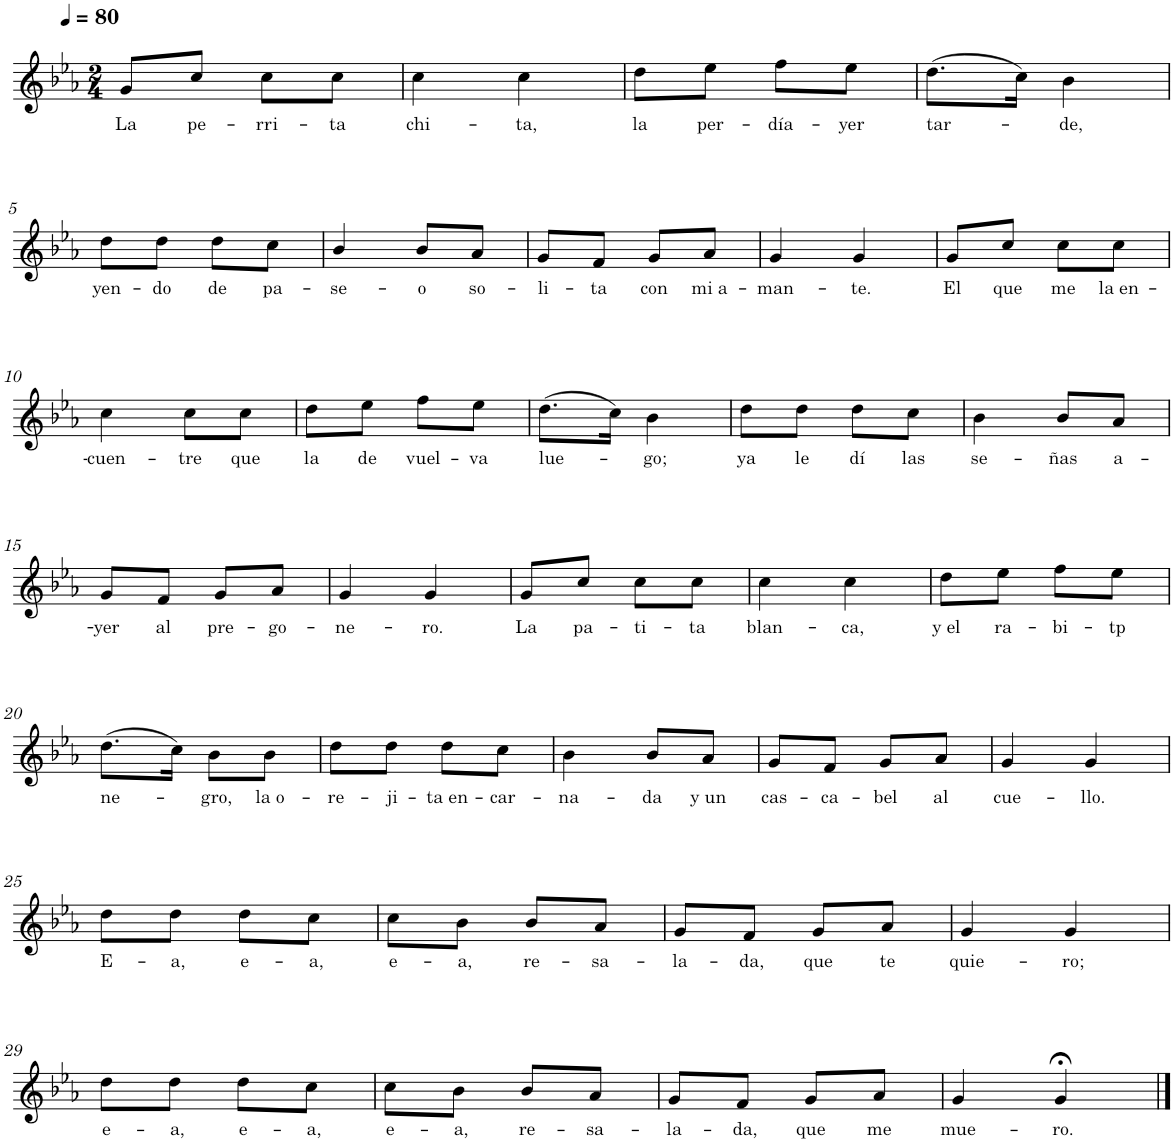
**kern	**text
*part1	*part1
*staff1	*staff1
*I"Nylon Guitar	*
*clefG2	*
*Trd7c12	*
*k[b-e-a-]	*
*M2/4	*
*MM80	*
=1	=1
!	!LO:LY:b
8g/L	La
!	!LO:LY:b
8cc/J	pe-
!	!LO:LY:b
8cc\L	-rri-
!	!LO:LY:b
8cc\J	-ta
=2	=2
!	!LO:LY:b
4cc\	chi-
!	!LO:LY:b
4cc\	-ta,
=3	=3
!	!LO:LY:b
8dd\L	la
!	!LO:LY:b
8ee-\J	per-
!	!LO:LY:b
8ff\L	-día-
!	!LO:LY:b
8ee-\J	-yer
=4	=4
!	!LO:LY:b
(8.dd\L	tar-
16cc\Jk)	.
!	!LO:LY:b
4b-\	-de,
!!LO:LB:g=z
=5	=5
!	!LO:LY:b
8dd\L	yen-
!	!LO:LY:b
8dd\J	-do
!	!LO:LY:b
8dd\L	de
!	!LO:LY:b
8cc\J	pa-
=6	=6
!	!LO:LY:b
4b-/	-se-
!	!LO:LY:b
8b-/L	-o
!	!LO:LY:b
8a-/J	so-
=7	=7
!	!LO:LY:b
8g/L	-li-
!	!LO:LY:b
8f/J	-ta
!	!LO:LY:b
8g/L	con
!	!LO:LY:b
8a-/J	mi a-
=8	=8
!	!LO:LY:b
4g/	-man-
!	!LO:LY:b
4g/	-te.
=9	=9
!	!LO:LY:b
8g/L	El
!	!LO:LY:b
8cc/J	que
!	!LO:LY:b
8cc\L	me
!	!LO:LY:b
8cc\J	la en-
!!LO:LB:g=z
=10	=10
!	!LO:LY:b
4cc\	-cuen-
!	!LO:LY:b
8cc\L	-tre
!	!LO:LY:b
8cc\J	que
=11	=11
!	!LO:LY:b
8dd\L	la
!	!LO:LY:b
8ee-\J	de
!	!LO:LY:b
8ff\L	vuel-
!	!LO:LY:b
8ee-\J	-va
=12	=12
!	!LO:LY:b
(8.dd\L	lue-
16cc\Jk)	.
!	!LO:LY:b
4b-\	go;
=13	=13
!	!LO:LY:b
8dd\L	ya
!	!LO:LY:b
8dd\J	le
!	!LO:LY:b
8dd\L	dí
!	!LO:LY:b
8cc\J	las
=14	=14
!	!LO:LY:b
4b-\	se-
!	!LO:LY:b
8b-/L	-ñas
!	!LO:LY:b
8a-/J	a-
!!LO:LB:g=z
=15	=15
!	!LO:LY:b
8g/L	-yer
!	!LO:LY:b
8f/J	al
!	!LO:LY:b
8g/L	pre-
!	!LO:LY:b
8a-/J	-go-
=16	=16
!	!LO:LY:b
4g/	-ne-
!	!LO:LY:b
4g/	-ro.
=17	=17
!	!LO:LY:b
8g/L	La
!	!LO:LY:b
8cc/J	pa-
!	!LO:LY:b
8cc\L	-ti-
!	!LO:LY:b
8cc\J	-ta
=18	=18
!	!LO:LY:b
4cc\	blan-
!	!LO:LY:b
4cc\	-ca,
=19	=19
!	!LO:LY:b
8dd\L	y el
!	!LO:LY:b
8ee-\J	ra-
!	!LO:LY:b
8ff\L	-bi-
!	!LO:LY:b
8ee-\J	-tp
!!LO:LB:g=z
=20	=20
!	!LO:LY:b
(8.dd\L	ne-
16cc\Jk)	.
!	!LO:LY:b
8b-\L	-gro,
!	!LO:LY:b
8b-\J	la o-
=21	=21
!	!LO:LY:b
8dd\L	-re-
!	!LO:LY:b
8dd\J	-ji-
!	!LO:LY:b
8dd\L	-ta en-
!	!LO:LY:b
8cc\J	-car-
=22	=22
!	!LO:LY:b
4b-\	-na-
!	!LO:LY:b
8b-/L	-da
!	!LO:LY:b
8a-/J	y un
=23	=23
!	!LO:LY:b
8g/L	cas-
!	!LO:LY:b
8f/J	-ca-
!	!LO:LY:b
8g/L	-bel
!	!LO:LY:b
8a-/J	al
=24	=24
!	!LO:LY:b
4g/	cue-
!	!LO:LY:b
4g/	-llo.
!!LO:LB:g=z
=25	=25
!	!LO:LY:b
8dd\L	E-
!	!LO:LY:b
8dd\J	-a,
!	!LO:LY:b
8dd\L	e-
!	!LO:LY:b
8cc\J	-a,
=26	=26
!	!LO:LY:b
8cc\L	e-
!	!LO:LY:b
8b-\J	-a,
!	!LO:LY:b
8b-/L	re-
!	!LO:LY:b
8a-/J	sa-
=27	=27
!	!LO:LY:b
8g/L	-la-
!	!LO:LY:b
8f/J	-da,
!	!LO:LY:b
8g/L	que
!	!LO:LY:b
8a-/J	te
=28	=28
!	!LO:LY:b
4g/	quie-
!	!LO:LY:b
4g/	-ro;
!!LO:LB:g=z
=29	=29
!	!LO:LY:b
8dd\L	e-
!	!LO:LY:b
8dd\J	-a,
!	!LO:LY:b
8dd\L	e-
!	!LO:LY:b
8cc\J	-a,
=30	=30
!	!LO:LY:b
8cc\L	e-
!	!LO:LY:b
8b-\J	-a,
!	!LO:LY:b
8b-/L	re-
!	!LO:LY:b
8a-/J	-sa-
=31	=31
!	!LO:LY:b
8g/L	-la-
!	!LO:LY:b
8f/J	-da,
!	!LO:LY:b
8g/L	que
!	!LO:LY:b
8a-/J	me
=32	=32
!	!LO:LY:b
4g/	mue-
!	!LO:LY:b
4g;</	-ro.
==	==
*-	*-
